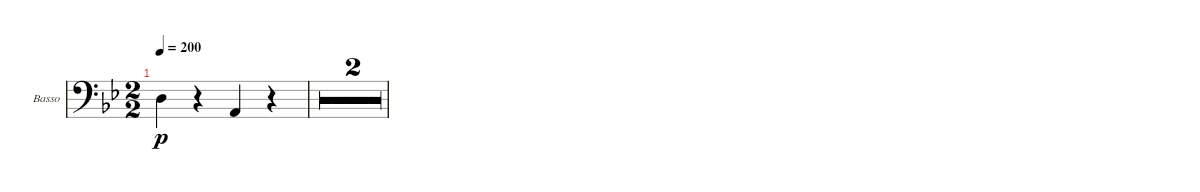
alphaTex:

\defaultSystemsLayout 4
\bracketExtendMode groupsimilarinstruments
\useSystemSignSeparator
\firstSystemTrackNameOrientation horizontal
\otherSystemsTrackNameOrientation horizontal
\defaultBarNumberDisplay FirstOfSystem
\track ("Basso" "Basso") {multiBarRest instrument contrabass}
\staff {score}
\tuning (G2 D2 A1 E1)
\ts (2 2)
\tempo 200
\clef f4
\ks gminor
0.2.4{dy p} r.4 5.4.4 r.4 |
r.1 |
r.1
